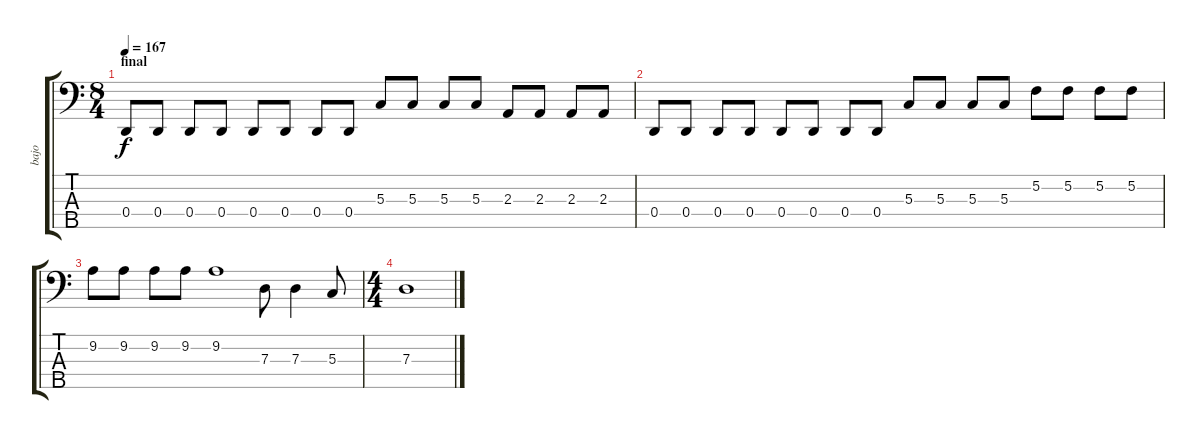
\track ("bajo" "bajo") {instrument electricbassfinger}
\staff {score tabs}
\tuning (F2 C2 G1 D1 A0) {hide}
\ts (8 4)
\section ("" "final")
\tempo 167
\clef f4
\ks c
0.4.8{dy f} 0.4.8 0.4.8 0.4.8 0.4.8 0.4.8 0.4.8 0.4.8 5.3.8 5.3.8 5.3.8 5.3.8 2.3.8 2.3.8 2.3.8 2.3.8 |
0.4.8 0.4.8 0.4.8 0.4.8 0.4.8 0.4.8 0.4.8 0.4.8 5.3.8 5.3.8 5.3.8 5.3.8 5.2.8 5.2.8 5.2.8 5.2.8 |
9.2.8 9.2.8 9.2.8 9.2.8 9.2.1 7.3.8 7.3.4 5.3.8 |
\ts (4 4)
7.3.1
